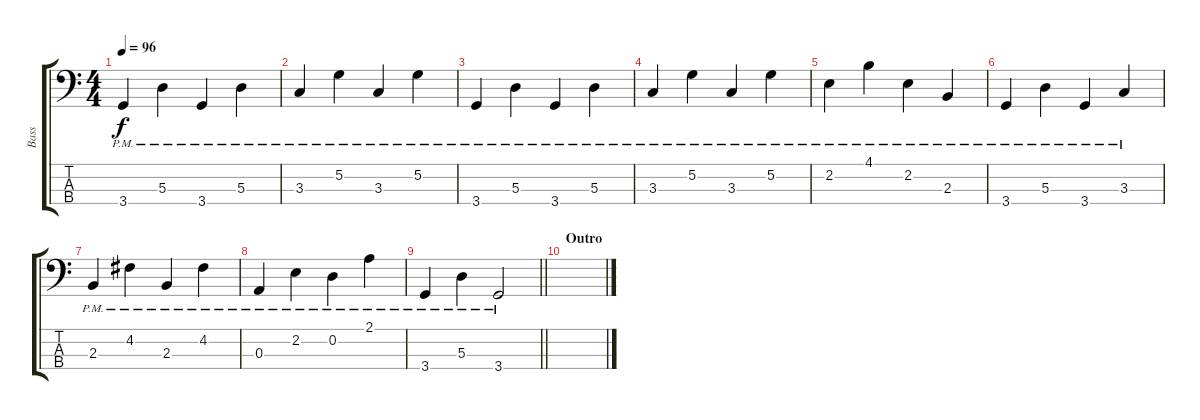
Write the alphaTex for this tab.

\track ("Bass" "Bass") {instrument electricbassfinger}
\staff {score tabs}
\tuning (G2 D2 A1 E1) {hide}
\ts (4 4)
\tempo 96
\clef f4
\ks c
3.4{pm}.4{dy f} 5.3{pm}.4 3.4{pm}.4 5.3{pm}.4 |
3.3{pm}.4 5.2{pm}.4 3.3{pm}.4 5.2{pm}.4 |
3.4{pm}.4 5.3{pm}.4 3.4{pm}.4 5.3{pm}.4 |
3.3{pm}.4 5.2{pm}.4 3.3{pm}.4 5.2{pm}.4 |
2.2{pm}.4 4.1{pm}.4 2.2{pm}.4 2.3{pm}.4 |
3.4{pm}.4 5.3{pm}.4 3.4{pm}.4 3.3{pm}.4 |
2.3{pm}.4 4.2{pm}.4 2.3{pm}.4 4.2{pm}.4 |
0.3{pm}.4 2.2{pm}.4 0.2{pm}.4 2.1{pm}.4 |
\barLineRight lightlight
3.4{pm}.4 5.3{pm}.4 3.4{pm}.2 |
\section ("" "Outro")
